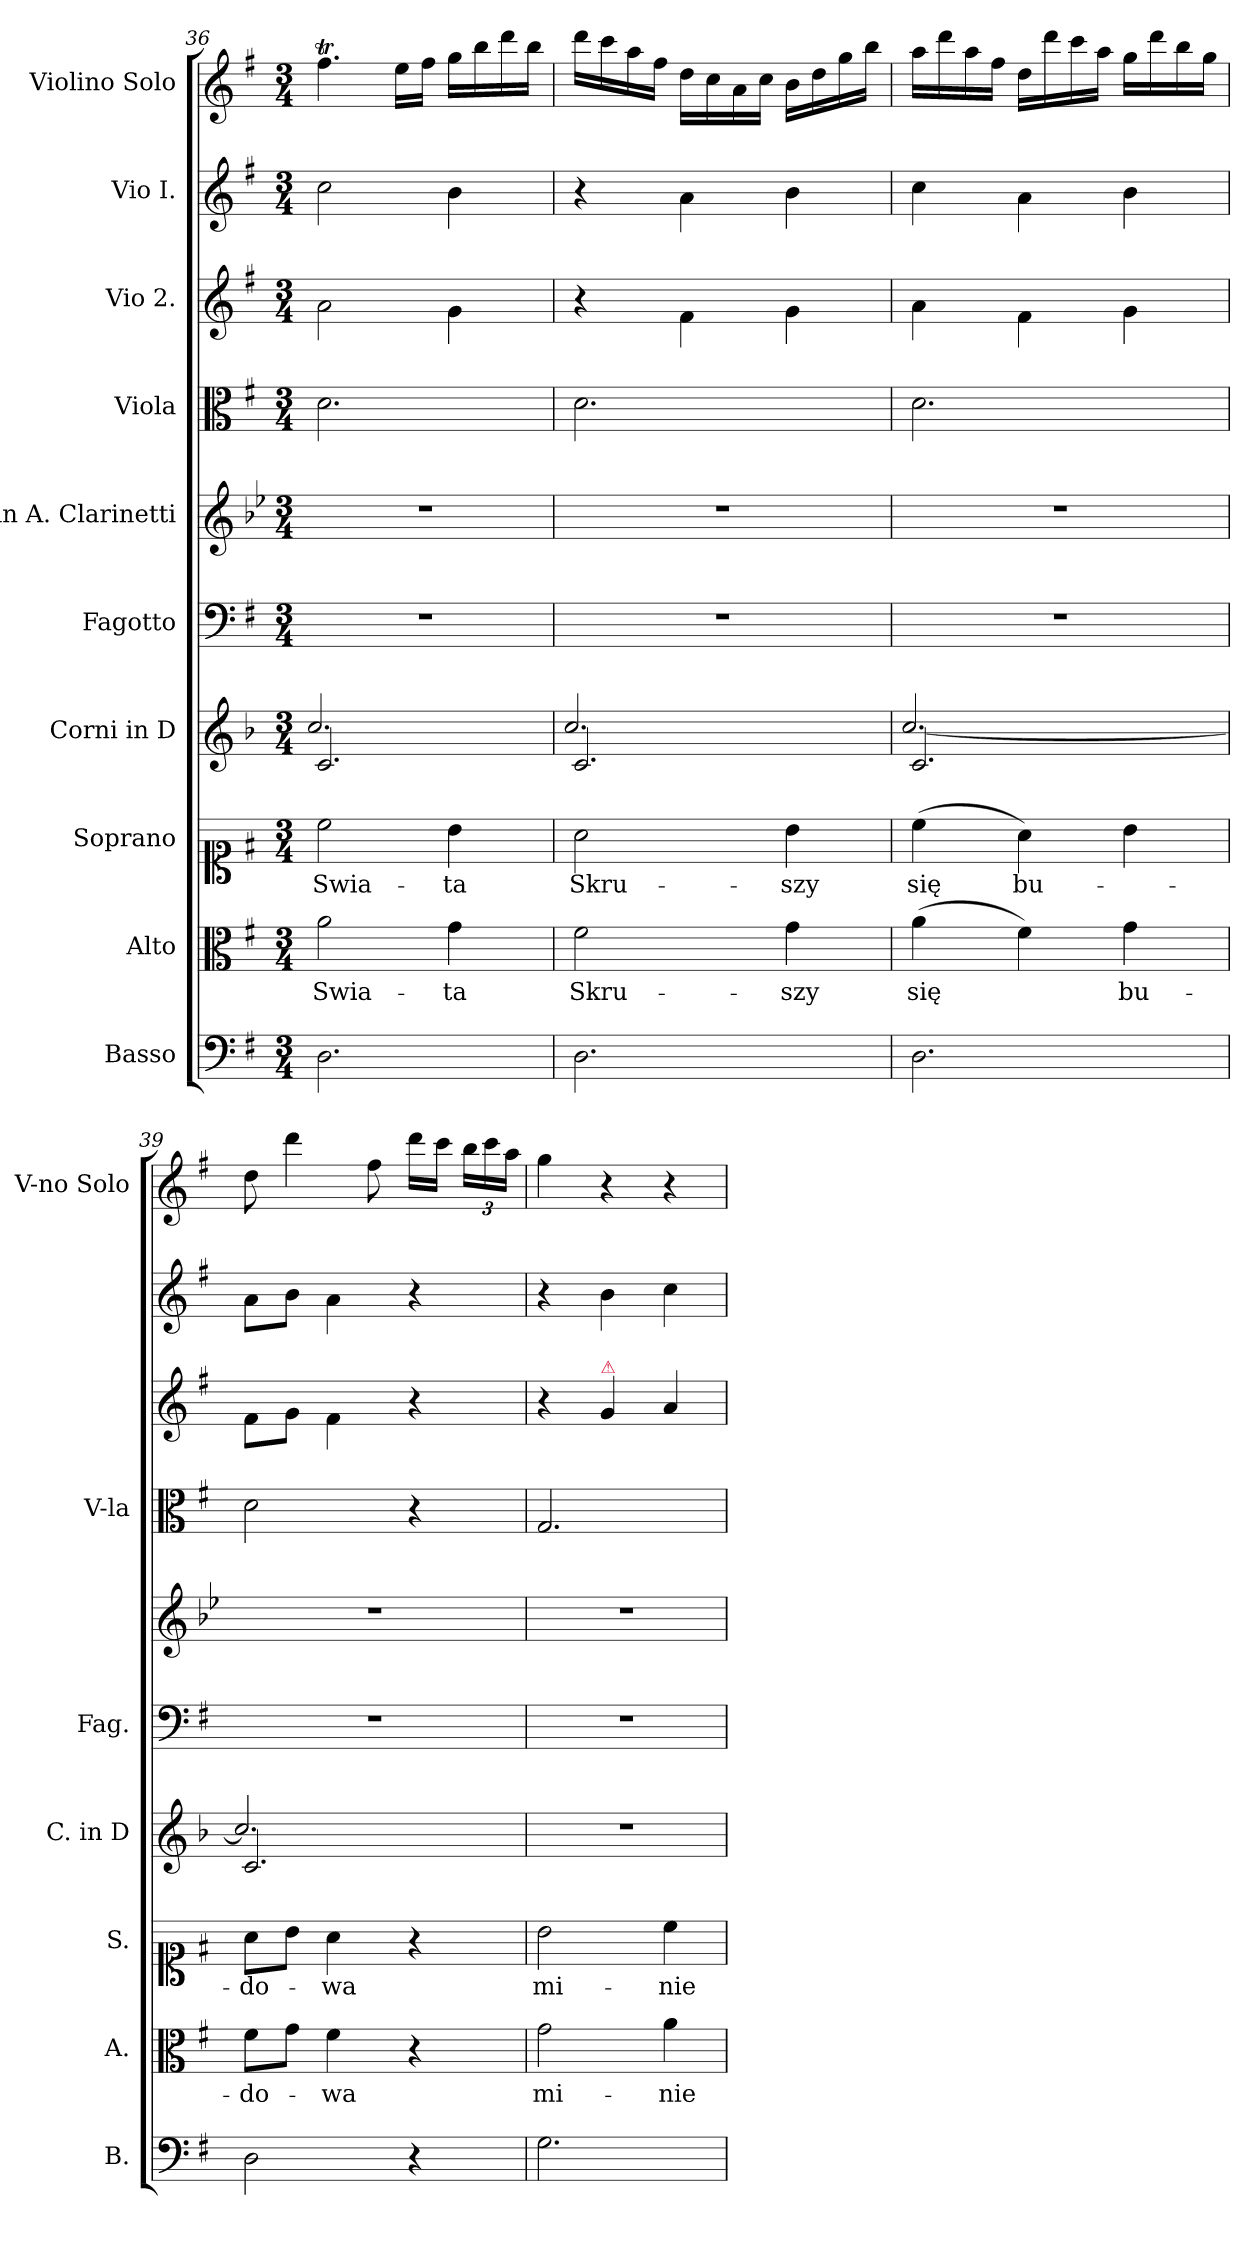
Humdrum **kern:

**kern	**kern	**text	**kern	**text	**kern	**kern	**kern	**kern	**kern	**kern	**kern
*part10	*part9	*part9	*part8	*part8	*part7	*part6	*part5	*part4	*part3	*part2	*part1
*staff10	*staff9	*staff9	*staff8	*staff8	*staff7	*staff6	*staff5	*staff4	*staff3	*staff2	*staff1
*I"Basso	*I"Alto	*	*I"Soprano	*	*I"Corni in D	*I"Fagotto	*I"in A. Clarinetti	*I"Viola	*I"Vio 2.	*I"Vio I.	*I"Violino Solo
*I'B.	*I'A.	*	*I'S.	*	*I'C. in D	*I'Fag.	*	*I'V-la	*	*	*I'V-no Solo
*clefF4	*clefC3	*	*clefC1	*	*clefG2	*clefF4	*clefG2	*clefC3	*clefG2	*clefG2	*clefG2
*	*	*	*	*	*ITrd6c10	*	*ITrd2c3	*	*	*	*
*k[f#]	*k[f#]	*	*k[f#]	*	*k[f#]	*k[f#]	*k[f#]	*k[f#]	*k[f#]	*k[f#]	*k[f#]
*M3/4	*M3/4	*	*M3/4	*	*M3/4	*M3/4	*M3/4	*M3/4	*M3/4	*M3/4	*M3/4
=36	=36	=36	=36	=36	=36	=36	=36	=36	=36	=36	=36
*	*	*	*	*	*^	*	*	*	*	*	*
2.D\	2a\	Swia-	2cc\	Swia-	2.D/	2.d/	2.r	2.r	2.d\	2a\	2cc\	4.ff#t\
.	.	.	.	.	.	.	.	.	.	.	.	16ee\LL
.	.	.	.	.	.	.	.	.	.	.	.	16ff#\JJ
.	4g\	-ta	4b\	-ta	.	.	.	.	.	4g\	4b\	16gg\LL
.	.	.	.	.	.	.	.	.	.	.	.	16bb\
.	.	.	.	.	.	.	.	.	.	.	.	16ddd\
.	.	.	.	.	.	.	.	.	.	.	.	16bb\JJ
=37	=37	=37	=37	=37	=37	=37	=37	=37	=37	=37	=37	=37
2.D\	2f#\	Skru-	2a\	Skru-	2.D/	2.d/	2.r	2.r	2.d\	4r	4r	16ddd\LL
.	.	.	.	.	.	.	.	.	.	.	.	16ccc\
.	.	.	.	.	.	.	.	.	.	.	.	16aa\
.	.	.	.	.	.	.	.	.	.	.	.	16ff#\JJ
.	.	.	.	.	.	.	.	.	.	4f#\	4a\	16dd\LL
.	.	.	.	.	.	.	.	.	.	.	.	16cc\
.	.	.	.	.	.	.	.	.	.	.	.	16a\
.	.	.	.	.	.	.	.	.	.	.	.	16cc\JJ
.	4g\	-szy	4b\	-szy	.	.	.	.	.	4g\	4b\	16b\LL
.	.	.	.	.	.	.	.	.	.	.	.	16dd\
.	.	.	.	.	.	.	.	.	.	.	.	16gg\
.	.	.	.	.	.	.	.	.	.	.	.	16bb\JJ
=38	=38	=38	=38	=38	=38	=38	=38	=38	=38	=38	=38	=38
2.D\	(4a\	się	(4cc\	się	2.D/	[2.d/	2.r	2.r	2.d\	4a\	4cc\	16aa\LL
.	.	.	.	.	.	.	.	.	.	.	.	16ddd\
.	.	.	.	.	.	.	.	.	.	.	.	16aa\
.	.	.	.	.	.	.	.	.	.	.	.	16ff#\JJ
.	4f#\)	.	4a\)	bu-	.	.	.	.	.	4f#\	4a\	16dd\LL
.	.	.	.	.	.	.	.	.	.	.	.	16ddd\
.	.	.	.	.	.	.	.	.	.	.	.	16ccc\
.	.	.	.	.	.	.	.	.	.	.	.	16aa\JJ
.	4g\	bu-	4b\	.	.	.	.	.	.	4g\	4b\	16gg\LL
.	.	.	.	.	.	.	.	.	.	.	.	16ddd\
.	.	.	.	.	.	.	.	.	.	.	.	16bb\
.	.	.	.	.	.	.	.	.	.	.	.	16gg\JJ
=39	=39	=39	=39	=39	=39	=39	=39	=39	=39	=39	=39	=39
2D\	8f#\L	-do-	8a\L	-do-	2.D/	2.d/]	2.r	2.r	2d\	8f#\L	8a\L	8dd\
.	8g\J	.	8b\J	.	.	.	.	.	.	8g\J	8b\J	4ddd\
.	4f#\	-wa	4a\	-wa	.	.	.	.	.	4f#\	4a\	.
.	.	.	.	.	.	.	.	.	.	.	.	8ff#\
4r	4r	.	4r	.	.	.	.	.	4r	4r	4r	16ddd\LL
.	.	.	.	.	.	.	.	.	.	.	.	16ccc\JJ
.	.	.	.	.	.	.	.	.	.	.	.	24bb\LL
.	.	.	.	.	.	.	.	.	.	.	.	24ccc\
.	.	.	.	.	.	.	.	.	.	.	.	24aa\JJ
*	*	*	*	*	*v	*v	*	*	*	*	*	*
=40	=40	=40	=40	=40	=40	=40	=40	=40	=40	=40	=40
2.G\	2g\	mi-	2b\	mi-	2.r	2.r	2.r	2.G/	4r	4r	4gg\
!	!	!	!	!	!	!	!	!	!LO:TX:a:color=crimson:t=⚠	!	!
.	.	.	.	.	.	.	.	.	4g/	4b\	4r
.	4a\	-nie	4cc\	-nie	.	.	.	.	4a/	4cc\	4r
=	=	=	=	=	=	=	=	=	=	=	=
*-	*-	*-	*-	*-	*-	*-	*-	*-	*-	*-	*-
